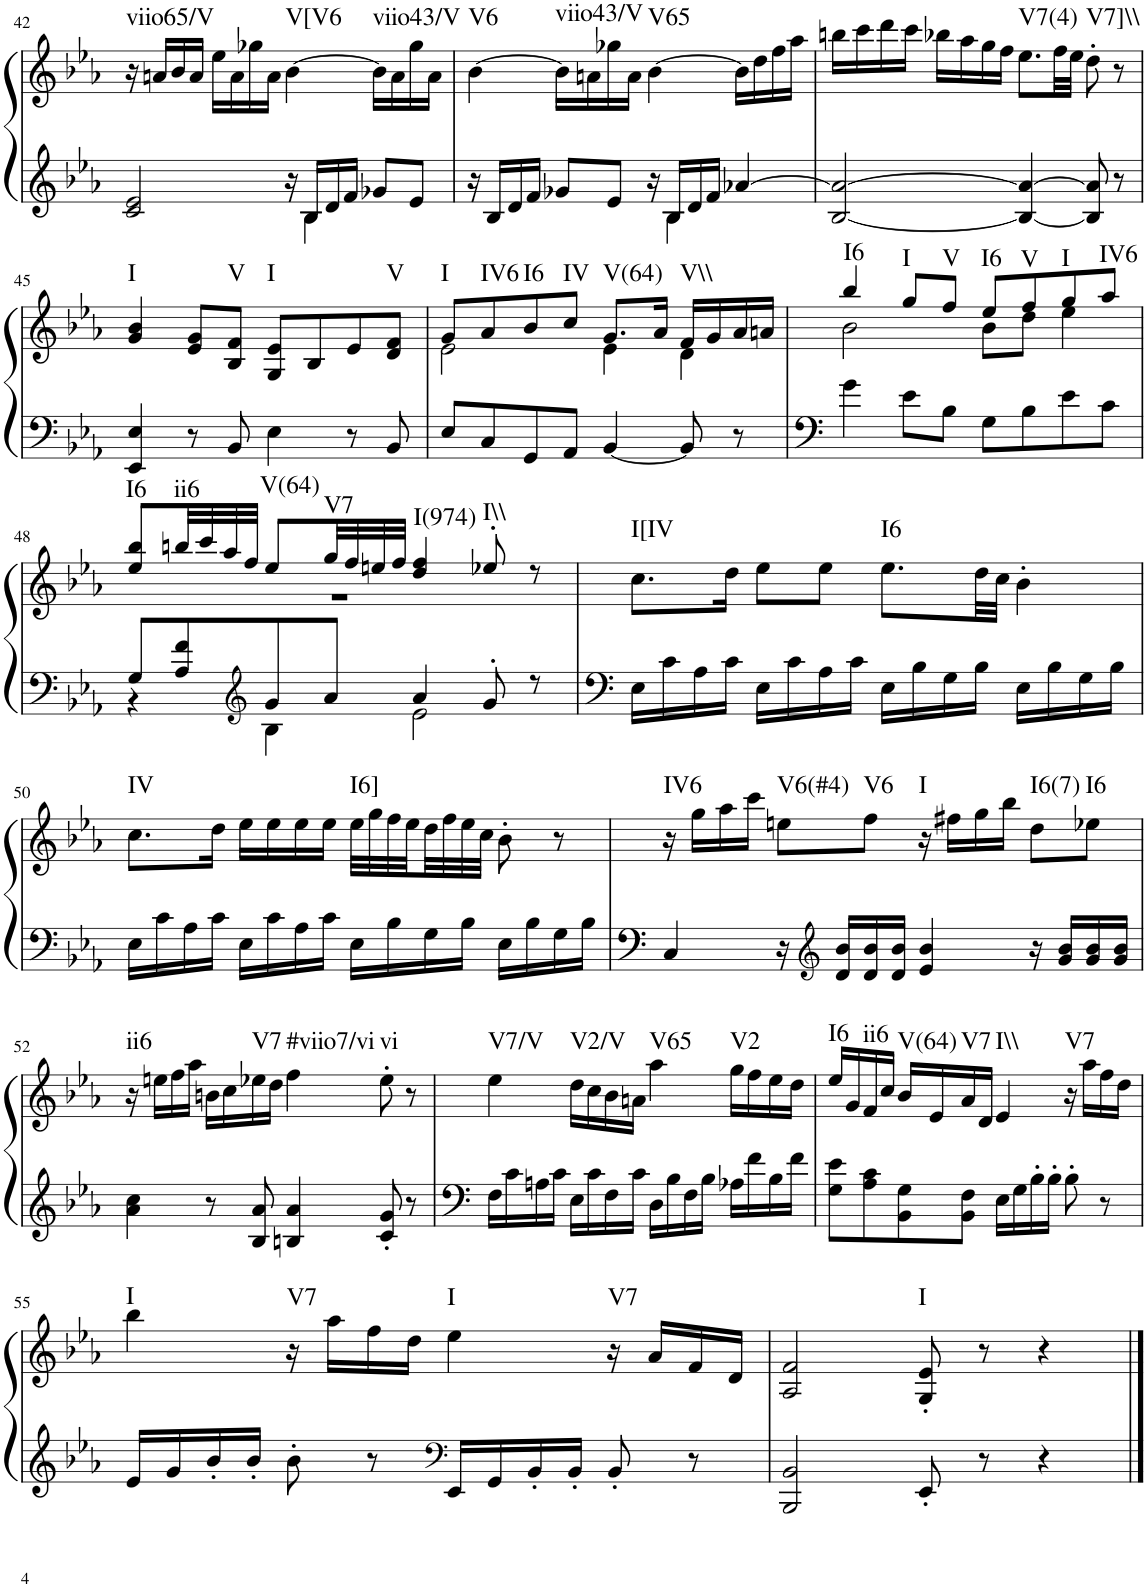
**kern	**kern	**harte
*part1	*part1	*part1
*staff2	*staff1	*
*I"Piano, Piano right	*	*
*I'Pno.	*	*
!!LO:PB:g=z
*clefF4	*clefG2	*
*k[b-e-a-]	*k[b-e-a-]	*
*M4/4	*M4/4	*
=42	=42	=42
*^	*	*
!	!	!	!LO:H:kt=viio65/V
2c/ 2e-/	16ryy	16r	N
*v	*v	*	*
.	16an/LL	.
.	16b-/	.
.	16a/JJ	.
.	16ee-\LL	.
.	16a\	.
.	16gg-X\	.
.	16a\JJ	.
!	!	!LO:H:kt=V[V6
16r	[4b-\	N
*^	*	*
16B-/LL	4B-\	.	.
16d/	.	.	.
16f/JJ	.	.	.
!	!	!	!LO:H:kt=viio43/V
8g-X/L	.	16b-\LL]	N
.	8.ryy	16a\	.
8e-/J	.	16gg-\	.
.	.	16a\JJ	.
=43	=43	=43	=43
!	!	!	!LO:H:kt=V6
16r	16ryy	[4b-\	N
*v	*v	*	*
16B-/LL	.	.
16d/	.	.
16f/JJ	.	.
!	!	!LO:H:kt=viio43/V
8g-X/L	16b-\LL]	N
.	16an\	.
8e-/J	16gg-X\	.
.	16a\JJ	.
!	!	!LO:H:kt=V65
16r	[4b-\	N
*^	*	*
16B-/LL	4B-\	.	.
16d/	.	.	.
16f/JJ	.	.	.
[4a-X/	.	16b-\LL]	.
.	8.ryy	16dd\	.
.	.	16ff\	.
.	.	16aa-\JJ	.
*v	*v	*	*
=44	=44	=44
[2B-/ 2a-/_	16bbn\LL	.
.	16ccc\	.
.	16ddd\	.
.	16ccc\JJ	.
.	16bb-X\LL	.
.	16aa-\	.
.	16gg\	.
.	16ff\JJ	.
!	!	!LO:H:kt=V7(4)
4B-/_ 4a-/_	8.ee-\L	N
.	32ff\LL	.
.	32ee-\JJJ	.
!	!	!LO:H:kt=V7]\\
8B-/] 8a-/]	8dd'\	N
8r	8r	.
!!LO:LB:g=z
=45	=45	=45
!	!	!LO:H:kt=I
4EE-/ 4E-/	4g/ 4b-/	N
8r	8e-/ 8g/L	.
!	!	!LO:H:kt=V
8BB-/	8B-/ 8f/J	N
!	!	!LO:H:kt=I
4E-\	8G/ 8e-/L	N
.	8B-/	.
8r	8e-/	.
!	!	!LO:H:kt=V
8BB-/	8d/ 8f/J	N
=46	=46	=46
*	*^	*
!	!	!	!LO:H:kt=I
8E-/L	8g/L	2e-\	N
!	!	!	!LO:H:kt=IV6
8C/	8a-/	.	N
!	!	!	!LO:H:kt=I6
8GG/	8b-/	.	N
!	!	!	!LO:H:kt=IV
8AA-/J	8cc/J	.	N
!	!	!	!LO:H:kt=V(64)
[4BB-/	8.g/L	4e-\	N
.	16a-/Jk	.	.
!	!	!	!LO:H:kt=V\\
8BB-/]	16f/LL	4d\	N
.	16g/	.	.
8r	16a-/	.	.
.	16an/JJ	.	.
=47	=47	=47	=47
!	!	!	!LO:H:kt=I6
4g\	4bb-/	2b-\	N
!	!	!	!LO:H:kt=I
8e-\L	8gg/L	.	N
!	!	!	!LO:H:kt=V
8B-\J	8ff/J	.	N
!	!	!	!LO:H:kt=I6
8G\L	8ee-/L	8b-\L	N
!	!	!	!LO:H:kt=V
8B-\	8ff/	8dd\J	N
!	!	!	!LO:H:kt=I
8e-\	8gg/	4ee-\	N
!	!	!	!LO:H:kt=IV6
8c\J	8aa-/J	.	N
!!LO:LB:g=z	!!
=48	=48	=48	=48
*^	*	*	*
!	!	!	!	!LO:H:kt=I6
8G/L	4r	8ee-/ 8bb-/L	1r	N
!	!	!	!	!LO:H:kt=ii6
8A-/ 8f/	.	32bbn/LL	.	N
.	.	32ccc/	.	.
.	.	32aa-/	.	.
.	.	32ff/JJJ	.	.
*clefG2	*	*	*	*
!	!	!	!	!LO:H:kt=V(64)
8g/	4B-\	8ee-/L	.	N
!	!	!	!	!LO:H:kt=V7
8a-/J	.	32gg/LL	.	N
.	.	32ff/	.	.
.	.	32een/	.	.
.	.	32ff/JJJ	.	.
!	!	!	!	!LO:H:kt=I(974)
4a-/	2e-\	4dd/ 4ff/	.	N
!	!	!	!	!LO:H:kt=I\\
8g'/	.	8ee-X'/	.	N
8r	.	8r	.	.
*v	*v	*	*	*
*	*v	*v	*
=49	=49	=49
!	!	!LO:H:kt=I[IV
16E-\LL	8.cc\L	N
16c\	.	.
16A-\	.	.
16c\JJ	16dd\Jk	.
16E-\LL	8ee-\L	.
16c\	.	.
16A-\	8ee-\J	.
16c\JJ	.	.
!	!	!LO:H:kt=I6
16E-\LL	8.ee-\L	N
16B-\	.	.
16G\	.	.
16B-\JJ	32dd\LL	.
.	32cc\JJJ	.
16E-\LL	4b-'\	.
16B-\	.	.
16G\	.	.
16B-\JJ	.	.
!!LO:LB:g=z
=50	=50	=50
!	!	!LO:H:kt=IV
16E-\LL	8.cc\L	N
16c\	.	.
16A-\	.	.
16c\JJ	16dd\Jk	.
16E-\LL	16ee-\LL	.
16c\	16ee-\	.
16A-\	16ee-\	.
16c\JJ	16ee-\JJ	.
!	!	!LO:H:kt=I6]
16E-\LL	32ee-\LLL	N
.	32gg\	.
16B-\	32ff\	.
.	32ee-\	.
16G\	32dd\	.
.	32ff\	.
16B-\JJ	32ee-\	.
.	32cc\JJJ	.
16E-\LL	8b-'\	.
16B-\	.	.
16G\	8r	.
16B-\JJ	.	.
=51	=51	=51
!	!	!LO:H:kt=IV6
4C/	16r	N
.	16gg\LL	.
.	16aa-\	.
.	16ccc\JJ	.
!	!	!LO:H:kt=V6(#4)
16r	8een\L	N
*clefG2	*	*
16d/ 16b-/LL	.	.
!	!	!LO:H:kt=V6
16d/ 16b-/	8ff\J	N
16d/ 16b-/JJ	.	.
!	!	!LO:H:kt=I
4e-/ 4b-/	16r	N
.	16ff#X\LL	.
.	16gg\	.
.	16bb-\JJ	.
!	!	!LO:H:kt=I6(7)
16r	8dd\L	N
16g/ 16b-/LL	.	.
!	!	!LO:H:kt=I6
16g/ 16b-/	8ee-X\J	N
16g/ 16b-/JJ	.	.
!!LO:LB:g=z
=52	=52	=52
!	!	!LO:H:kt=ii6
4a-\ 4cc\	16r	N
.	16een\LL	.
.	16ff\	.
.	16aa-\JJ	.
8r	16bn\LL	.
.	16cc\	.
!	!	!LO:H:kt=V7
8B-/ 8a-/	16ee-X\	N
.	16dd\JJ	.
!	!	!LO:H:kt=#viio7/vi
4Bn/ 4a-/	4ff\	N
!	!	!LO:H:kt=vi
8c/' 8g/'	8ee-'\	N
8r	8r	.
=53	=53	=53
!	!	!LO:H:kt=V7/V
16F\LL	4ee-\	N
16c\	.	.
16An\	.	.
16c\JJ	.	.
!	!	!LO:H:kt=V2/V
16E-\LL	16dd\LL	N
16c\	16cc\	.
16F\	16b-\	.
16c\JJ	16an\JJ	.
!	!	!LO:H:kt=V65
16D\LL	4aa-\	N
16B-\	.	.
16F\	.	.
16B-\JJ	.	.
!	!	!LO:H:kt=V2
16A-X\LL	16gg\LL	N
16f\	16ff\	.
16B-\	16ee-\	.
16f\JJ	16dd\JJ	.
=54	=54	=54
!	!	!LO:H:kt=I6
8G\ 8e-\L	16ee-/LL	N
.	16g/	.
!	!	!LO:H:kt=ii6
8A-\ 8c\	16f/	N
.	16cc/JJ	.
!	!	!LO:H:kt=V(64)
8BB-\ 8G\	16b-/LL	N
.	16e-/	.
!	!	!LO:H:kt=V7
8BB-\ 8F\J	16a-/	N
.	16d/JJ	.
!	!	!LO:H:kt=I\\
16E-\LL	4e-/	N
16G\	.	.
16B-'\	.	.
16B-'\JJ	.	.
!	!	!LO:H:kt=V7
8B-'\	16r	N
.	16aa-\LL	.
8r	16ff\	.
.	16dd\JJ	.
!!LO:LB:g=z
=55	=55	=55
!	!	!LO:H:kt=I
16e-/LL	4bb-\	N
16g/	.	.
16b-'/	.	.
16b-'/JJ	.	.
!	!	!LO:H:kt=V7
8b-'\	16r	N
.	16aa-\LL	.
8r	16ff\	.
.	16dd\JJ	.
*clefF4	*	*
!	!	!LO:H:kt=I
16EE-/LL	4ee-\	N
16GG/	.	.
16BB-'/	.	.
16BB-'/JJ	.	.
!	!	!LO:H:kt=V7
8BB-'/	16r	N
.	16a-/LL	.
8r	16f/	.
.	16d/JJ	.
=56	=56	=56
2BBB-/ 2BB-/	2A-/ 2f/	.
!	!	!LO:H:kt=I
8EE-'/	8G/' 8e-/'	N
8r	8r	.
4r	4r	.
==	==	==
*-	*-	*-
